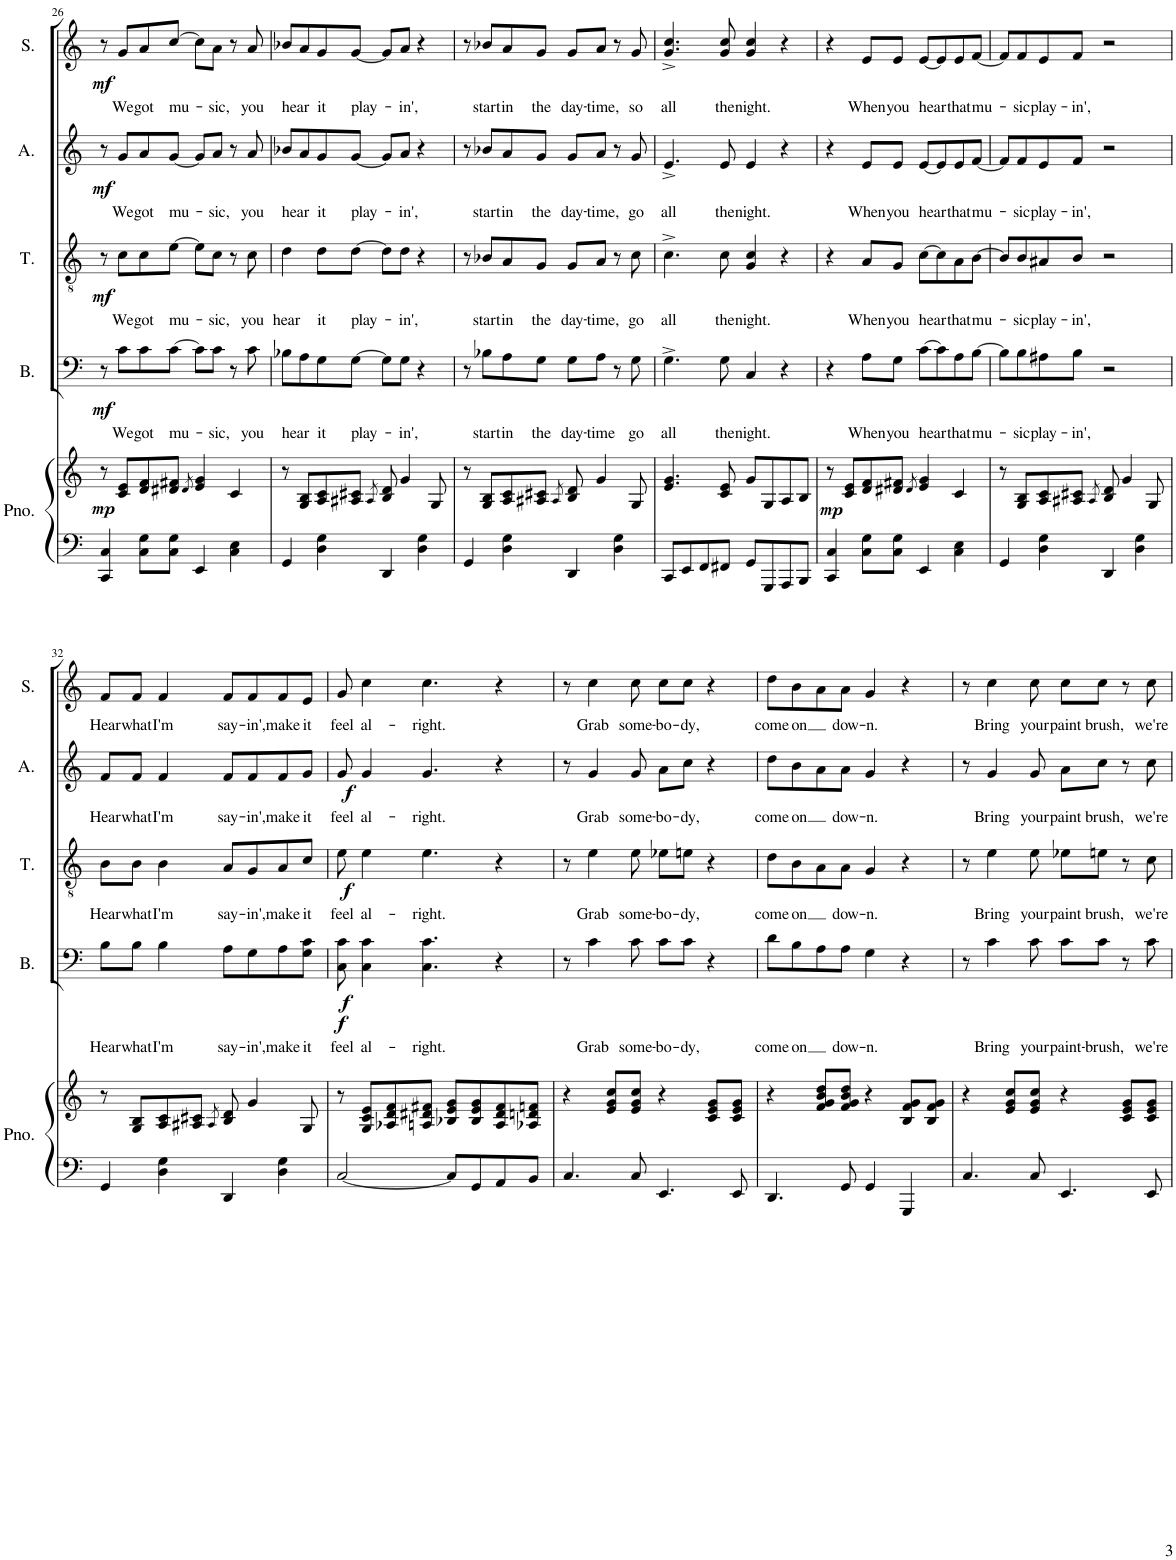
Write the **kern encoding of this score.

**kern	**kern	**dynam	**kern	**text	**dynam	**kern	**text	**dynam	**kern	**text	**dynam	**kern	**text	**dynam
*part5	*part5	*part5	*part4	*part4	*part4	*part3	*part3	*part3	*part2	*part2	*part2	*part1	*part1	*part1
*staff6	*staff5	*staff5/6	*staff4	*staff4	*staff4	*staff3	*staff3	*staff3	*staff2	*staff2	*staff2	*staff1	*staff1	*staff1
*I"Piano	*	*	*I"Bass	*	*	*I"Tenor	*	*	*I"Alto	*	*	*I"Soprano	*	*
*I'Pno.	*	*	*I'B.	*	*	*I'T.	*	*	*I'A.	*	*	*I'S.	*	*
!!LO:PB:g=z
*clefF4	*clefG2	*	*clefF4	*	*	*clefGv2	*	*	*clefG2	*	*	*clefG2	*	*
*k[]	*k[]	*	*k[]	*	*	*k[]	*	*	*k[]	*	*	*k[]	*	*
*M2/2	*M2/2	*	*M2/2	*	*	*M2/2	*	*	*M2/2	*	*	*M2/2	*	*
*met(c|)	*met(c|)	*	*met(c|)	*	*	*met(c|)	*	*	*met(c|)	*	*	*met(c|)	*	*
=26	=26	=26	=26	=26	=26	=26	=26	=26	=26	=26	=26	=26	=26	=26
!	!	!LO:DY:b	!	!	!LO:DY:b	!	!	!LO:DY:b	!	!	!LO:DY:b	!	!	!LO:DY:b
4CC/ 4C/	8r	mp	8r	.	mf	8r	.	mf	8r	.	mf	8r	.	mf
!	!	!	!	!LO:LY:b	!	!	!LO:LY:b	!	!	!LO:LY:b	!	!	!LO:LY:b	!
.	8c/ 8e/L	.	8c\L	We	.	8c\L	We	.	8g/L	We	.	8g/L	We	.
!	!	!	!	!LO:LY:b	!	!	!LO:LY:b	!	!	!LO:LY:b	!	!	!LO:LY:b	!
8C\ 8G\L	8d/ 8f/	.	8c\	got	.	8c\	got	.	8a/	got	.	8a/	got	.
!	!	!	!	!LO:LY:b	!	!	!LO:LY:b	!	!	!LO:LY:b	!	!	!LO:LY:b	!
8C\ 8G\J	8d#X/ 8f#X/J	.	[8c\J	mu-	.	[8e\J	mu-	.	[8g/J	mu-	.	[8cc/J	mu-	.
.	8qd#/	.	.	.	.	.	.	.	.	.	.	.	.	.
4EE/	4e/ 4g/	.	8c\L]	.	.	8e\L]	.	.	8g/L]	.	.	8cc\L]	.	.
!	!	!	!	!LO:LY:b	!	!	!LO:LY:b	!	!	!LO:LY:b	!	!	!LO:LY:b	!
.	.	.	8c\J	-sic,	.	8c\J	-sic,	.	8a/J	-sic,	.	8a\J	-sic,	.
4C\ 4E\	4c/	.	8r	.	.	8r	.	.	8r	.	.	8r	.	.
!	!	!	!	!LO:LY:b	!	!	!LO:LY:b	!	!	!LO:LY:b	!	!	!LO:LY:b	!
.	.	.	8c\	you	.	8c\	you	.	8a/	you	.	8a/	you	.
=27	=27	=27	=27	=27	=27	=27	=27	=27	=27	=27	=27	=27	=27	=27
!	!	!	!	!LO:LY:b	!	!	!LO:LY:b	!	!	!LO:LY:b	!	!	!LO:LY:b	!
4GG/	8r	.	8B-X\L	hear	.	4d\	hear	.	8b-X/L	hear	.	8b-X/L	hear	.
.	8G/ 8B/L	.	8A\	.	.	.	.	.	8a/	.	.	8a/	.	.
!	!	!	!	!LO:LY:b	!	!	!LO:LY:b	!	!	!LO:LY:b	!	!	!LO:LY:b	!
4D\ 4G\	8A/ 8c/	.	8G\	it	.	8d\L	it	.	8g/	it	.	8g/	it	.
!	!	!	!	!LO:LY:b	!	!	!LO:LY:b	!	!	!LO:LY:b	!	!	!LO:LY:b	!
.	8A#X/ 8c#X/J	.	[8G\J	play-	.	[8d\J	play-	.	[8g/J	play-	.	[8g/J	play-	.
.	8qA#/	.	.	.	.	.	.	.	.	.	.	.	.	.
4DD/	8B/ 8d/	.	8G\L]	.	.	8d\L]	.	.	8g/L]	.	.	8g/L]	.	.
!	!	!	!	!LO:LY:b	!	!	!LO:LY:b	!	!	!LO:LY:b	!	!	!LO:LY:b	!
.	4g/	.	8G\J	-in',	.	8d\J	-in',	.	8a/J	-in',	.	8a/J	-in',	.
4D\ 4G\	.	.	4r	.	.	4r	.	.	4r	.	.	4r	.	.
.	8G/	.	.	.	.	.	.	.	.	.	.	.	.	.
=28	=28	=28	=28	=28	=28	=28	=28	=28	=28	=28	=28	=28	=28	=28
4GG/	8r	.	8r	.	.	8r	.	.	8r	.	.	8r	.	.
!	!	!	!	!LO:LY:b	!	!	!LO:LY:b	!	!	!LO:LY:b	!	!	!LO:LY:b	!
.	8G/ 8B/L	.	8B-X\L	start	.	8B-X/L	start	.	8b-X/L	start	.	8b-X/L	start	.
!	!	!	!	!LO:LY:b	!	!	!LO:LY:b	!	!	!LO:LY:b	!	!	!LO:LY:b	!
4D\ 4G\	8A/ 8c/	.	8A\	in	.	8A/	in	.	8a/	in	.	8a/	in	.
!	!	!	!	!LO:LY:b	!	!	!LO:LY:b	!	!	!LO:LY:b	!	!	!LO:LY:b	!
.	8A#X/ 8c#X/J	.	8G\J	the	.	8G/J	the	.	8g/J	the	.	8g/J	the	.
.	8qA#/	.	.	.	.	.	.	.	.	.	.	.	.	.
!	!	!	!	!LO:LY:b	!	!	!LO:LY:b	!	!	!LO:LY:b	!	!	!LO:LY:b	!
4DD/	8B/ 8d/	.	8G\L	day-	.	8G/L	day-	.	8g/L	day-	.	8g/L	day-	.
!	!	!	!	!LO:LY:b	!	!	!LO:LY:b	!	!	!LO:LY:b	!	!	!LO:LY:b	!
.	4g/	.	8A\J	-time	.	8A/J	-time,	.	8a/J	-time,	.	8a/J	-time,	.
4D\ 4G\	.	.	8r	.	.	8r	.	.	8r	.	.	8r	.	.
!	!	!	!	!LO:LY:b	!	!	!LO:LY:b	!	!	!LO:LY:b	!	!	!LO:LY:b	!
.	8G/	.	8G\	go	.	8c\	go	.	8g/	go	.	8g/	so	.
=29	=29	=29	=29	=29	=29	=29	=29	=29	=29	=29	=29	=29	=29	=29
!	!	!	!	!LO:LY:b	!	!	!LO:LY:b	!	!	!LO:LY:b	!	!	!LO:LY:b	!
8CC/L	4.e/ 4.g/	.	4.G^\	all	.	4.c^\	all	.	4.e^/	all	.	4.g/^ 4.cc/^	all	.
8EE/	.	.	.	.	.	.	.	.	.	.	.	.	.	.
8FF/	.	.	.	.	.	.	.	.	.	.	.	.	.	.
!	!	!	!	!LO:LY:b	!	!	!LO:LY:b	!	!	!LO:LY:b	!	!	!LO:LY:b	!
8FF#X/J	8c/ 8e/	.	8G\	the	.	8c\	the	.	8e/	the	.	8g/ 8cc/	the	.
!	!	!	!	!LO:LY:b	!	!	!LO:LY:b	!	!	!LO:LY:b	!	!	!LO:LY:b	!
8GG/L	8g/L	.	4C/	night.	.	4G/ 4c/	night.	.	4e/	night.	.	4g/ 4cc/	night.	.
8GGG/	8G/	.	.	.	.	.	.	.	.	.	.	.	.	.
8AAA/	8A/	.	4r	.	.	4r	.	.	4r	.	.	4r	.	.
8BBB/J	8B/J	.	.	.	.	.	.	.	.	.	.	.	.	.
=30	=30	=30	=30	=30	=30	=30	=30	=30	=30	=30	=30	=30	=30	=30
!	!	!LO:DY:b	!	!	!	!	!	!	!	!	!	!	!	!
4CC/ 4C/	8r	mp	4r	.	.	4r	.	.	4r	.	.	4r	.	.
.	8c/ 8e/L	.	.	.	.	.	.	.	.	.	.	.	.	.
!	!	!	!	!LO:LY:b	!	!	!LO:LY:b	!	!	!LO:LY:b	!	!	!LO:LY:b	!
8C\ 8G\L	8d/ 8f/	.	8A\L	When	.	8A/L	When	.	8e/L	When	.	8e/L	When	.
!	!	!	!	!LO:LY:b	!	!	!LO:LY:b	!	!	!LO:LY:b	!	!	!LO:LY:b	!
8C\ 8G\J	8d#X/ 8f#X/J	.	8G\J	you	.	8G/J	you	.	8e/J	you	.	8e/J	you	.
.	8qd#/	.	.	.	.	.	.	.	.	.	.	.	.	.
!	!	!	!	!LO:LY:b	!	!	!LO:LY:b	!	!	!LO:LY:b	!	!	!LO:LY:b	!
4EE/	4e/ 4g/	.	[8c\L	hear	.	[8c\L	hear	.	[8e/L	hear	.	[8e/L	hear	.
.	.	.	8c\]	.	.	8c\]	.	.	8e/]	.	.	8e/]	.	.
!	!	!	!	!LO:LY:b	!	!	!LO:LY:b	!	!	!LO:LY:b	!	!	!LO:LY:b	!
4C\ 4E\	4c/	.	8A\	that	.	8A\	that	.	8e/	that	.	8e/	that	.
!	!	!	!	!LO:LY:b	!	!	!LO:LY:b	!	!	!LO:LY:b	!	!	!LO:LY:b	!
.	.	.	[8B\J	mu-	.	[8B\J	mu-	.	[8f/J	mu-	.	[8f/J	mu-	.
=31	=31	=31	=31	=31	=31	=31	=31	=31	=31	=31	=31	=31	=31	=31
4GG/	8r	.	8B\L]	.	.	8B/L]	.	.	8f/L]	.	.	8f/L]	.	.
!	!	!	!	!LO:LY:b	!	!	!LO:LY:b	!	!	!LO:LY:b	!	!	!LO:LY:b	!
.	8G/ 8B/L	.	8B\	-sic	.	8B/	-sic	.	8f/	-sic	.	8f/	-sic	.
!	!	!	!	!LO:LY:b	!	!	!LO:LY:b	!	!	!LO:LY:b	!	!	!LO:LY:b	!
4D\ 4G\	8A/ 8c/	.	8A#X\	play-	.	8A#X/	play-	.	8e/	play-	.	8e/	play-	.
!	!	!	!	!LO:LY:b	!	!	!LO:LY:b	!	!	!LO:LY:b	!	!	!LO:LY:b	!
.	8A#X/ 8c#X/J	.	8B\J	-in',	.	8B/J	-in',	.	8f/J	-in',	.	8f/J	-in',	.
.	8qA#/	.	.	.	.	.	.	.	.	.	.	.	.	.
4DD/	8B/ 8d/	.	2r	.	.	2r	.	.	2r	.	.	2r	.	.
.	4g/	.	.	.	.	.	.	.	.	.	.	.	.	.
4D\ 4G\	.	.	.	.	.	.	.	.	.	.	.	.	.	.
.	8G/	.	.	.	.	.	.	.	.	.	.	.	.	.
!!LO:LB:g=z
=32	=32	=32	=32	=32	=32	=32	=32	=32	=32	=32	=32	=32	=32	=32
!	!	!	!	!LO:LY:b	!	!	!LO:LY:b	!	!	!LO:LY:b	!	!	!LO:LY:b	!
4GG/	8r	.	8B\L	Hear	.	8B\L	Hear	.	8f/L	Hear	.	8f/L	Hear	.
!	!	!	!	!LO:LY:b	!	!	!LO:LY:b	!	!	!LO:LY:b	!	!	!LO:LY:b	!
.	8G/ 8B/L	.	8B\J	what	.	8B\J	what	.	8f/J	what	.	8f/J	what	.
!	!	!	!	!LO:LY:b	!	!	!LO:LY:b	!	!	!LO:LY:b	!	!	!LO:LY:b	!
4D\ 4G\	8A/ 8c/	.	4B\	I'm	.	4B\	I'm	.	4f/	I'm	.	4f/	I'm	.
.	8A#X/ 8c#X/J	.	.	.	.	.	.	.	.	.	.	.	.	.
.	8qA#/	.	.	.	.	.	.	.	.	.	.	.	.	.
!	!	!	!	!LO:LY:b	!	!	!LO:LY:b	!	!	!LO:LY:b	!	!	!LO:LY:b	!
4DD/	8B/ 8d/	.	8A\L	say-	.	8A/L	say-	.	8f/L	say-	.	8f/L	say-	.
!	!	!	!	!LO:LY:b	!	!	!LO:LY:b	!	!	!LO:LY:b	!	!	!LO:LY:b	!
.	4g/	.	8G\	-in',	.	8G/	-in',	.	8f/	-in',	.	8f/	-in',	.
!	!	!	!	!LO:LY:b	!	!	!LO:LY:b	!	!	!LO:LY:b	!	!	!LO:LY:b	!
4D\ 4G\	.	.	8A\	make	.	8A/	make	.	8f/	make	.	8f/	make	.
!	!	!	!	!LO:LY:b	!	!	!LO:LY:b	!	!	!LO:LY:b	!	!	!LO:LY:b	!
.	8G/	.	8G\ 8c\J	it	.	8c/J	it	.	8g/J	it	.	8e/J	it	.
=33	=33	=33	=33	=33	=33	=33	=33	=33	=33	=33	=33	=33	=33	=33
!	!	!	!	!LO:LY:b	!LO:DY:b	!	!LO:LY:b	!	!	!LO:LY:b	!	!	!LO:LY:b	!
!	!	!	!	!	!LO:DY:n=1:b	!	!	!LO:DY:b	!	!	!LO:DY:b	!	!	!
[2C/	8r	.	8C\ 8c\	feel	f f	8e\	feel	f	8g/	feel	f	8g/	feel	.
!	!	!	!	!LO:LY:b	!	!	!LO:LY:b	!	!	!LO:LY:b	!	!	!LO:LY:b	!
.	8G/ 8c/ 8e/L	.	4C\ 4c\	al-	.	4e\	al-	.	4g/	al-	.	4cc\	al-	.
.	8A-X/ 8d/ 8f/	.	.	.	.	.	.	.	.	.	.	.	.	.
!	!	!	!	!LO:LY:b	!	!	!LO:LY:b	!	!	!LO:LY:b	!	!	!LO:LY:b	!
.	8An/ 8d#X/ 8f#X/J	.	4.C\ 4.c\	-right.	.	4.e\	-right.	.	4.g/	-right.	.	4.cc\	-right.	.
8C/L]	8B-X/ 8e/ 8g/L	.	.	.	.	.	.	.	.	.	.	.	.	.
8GG/	8B-/ 8e/ 8g/	.	.	.	.	.	.	.	.	.	.	.	.	.
8AA/	8A/ 8d#/ 8f#/	.	4r	.	.	4r	.	.	4r	.	.	4r	.	.
8BB/J	8A-X/ 8dn/ 8fn/J	.	.	.	.	.	.	.	.	.	.	.	.	.
=34	=34	=34	=34	=34	=34	=34	=34	=34	=34	=34	=34	=34	=34	=34
4.C/	4r	.	8r	.	.	8r	.	.	8r	.	.	8r	.	.
!	!	!	!	!LO:LY:b	!	!	!LO:LY:b	!	!	!LO:LY:b	!	!	!LO:LY:b	!
.	.	.	4c\	Grab	.	4e\	Grab	.	4g/	Grab	.	4cc\	Grab	.
.	8e/ 8g/ 8cc/L	.	.	.	.	.	.	.	.	.	.	.	.	.
!	!	!	!	!LO:LY:b	!	!	!LO:LY:b	!	!	!LO:LY:b	!	!	!LO:LY:b	!
8C/	8e/ 8g/ 8cc/J	.	8c\	some-	.	8e\	some-	.	8g/	some-	.	8cc\	some-	.
!	!	!	!	!LO:LY:b	!	!	!LO:LY:b	!	!	!LO:LY:b	!	!	!LO:LY:b	!
4.EE/	4r	.	8c\L	-bo-	.	8e-X\L	-bo-	.	8a\L	-bo-	.	8cc\L	-bo-	.
!	!	!	!	!LO:LY:b	!	!	!LO:LY:b	!	!	!LO:LY:b	!	!	!LO:LY:b	!
.	.	.	8c\J	-dy,	.	8en\J	-dy,	.	8cc\J	-dy,	.	8cc\J	-dy,	.
.	8c/ 8e/ 8g/L	.	4r	.	.	4r	.	.	4r	.	.	4r	.	.
8EE/	8c/ 8e/ 8g/J	.	.	.	.	.	.	.	.	.	.	.	.	.
=35	=35	=35	=35	=35	=35	=35	=35	=35	=35	=35	=35	=35	=35	=35
!	!	!	!	!LO:LY:b	!	!	!LO:LY:b	!	!	!LO:LY:b	!	!	!LO:LY:b	!
4.DD/	4r	.	8d\L	come	.	8d\L	come	.	8dd\L	come	.	8dd\L	come	.
!	!	!	!	!LO:LY:b	!	!	!LO:LY:b	!	!	!LO:LY:b	!	!	!LO:LY:b	!
.	.	.	8B\	on	.	8B\	on	.	8b\	on	.	8b\	on	.
.	8f/ 8g/ 8b/ 8dd/L	.	8A\	.	.	8A\	.	.	8a\	.	.	8a\	.	.
!	!	!	!	!LO:LY:b	!	!	!LO:LY:b	!	!	!LO:LY:b	!	!	!LO:LY:b	!
8GG/	8f/ 8g/ 8b/ 8dd/J	.	8A\J	dow-	.	8A\J	dow-	.	8a\J	dow-	.	8a\J	dow-	.
!	!	!	!	!LO:LY:b	!	!	!LO:LY:b	!	!	!LO:LY:b	!	!	!LO:LY:b	!
4GG/	4r	.	4G\	-n.	.	4G/	-n.	.	4g/	-n.	.	4g/	-n.	.
4GGG/	8B/ 8f/ 8g/L	.	4r	.	.	4r	.	.	4r	.	.	4r	.	.
.	8B/ 8f/ 8g/J	.	.	.	.	.	.	.	.	.	.	.	.	.
=36	=36	=36	=36	=36	=36	=36	=36	=36	=36	=36	=36	=36	=36	=36
4.C/	4r	.	8r	.	.	8r	.	.	8r	.	.	8r	.	.
!	!	!	!	!LO:LY:b	!	!	!LO:LY:b	!	!	!LO:LY:b	!	!	!LO:LY:b	!
.	.	.	4c\	Bring	.	4e\	Bring	.	4g/	Bring	.	4cc\	Bring	.
.	8e/ 8g/ 8cc/L	.	.	.	.	.	.	.	.	.	.	.	.	.
!	!	!	!	!LO:LY:b	!	!	!LO:LY:b	!	!	!LO:LY:b	!	!	!LO:LY:b	!
8C/	8e/ 8g/ 8cc/J	.	8c\	your	.	8e\	your	.	8g/	your	.	8cc\	your	.
!	!	!	!	!LO:LY:b	!	!	!LO:LY:b	!	!	!LO:LY:b	!	!	!LO:LY:b	!
4.EE/	4r	.	8c\L	paint-	.	8e-X\L	paint	.	8a\L	paint	.	8cc\L	paint	.
!	!	!	!	!LO:LY:b	!	!	!LO:LY:b	!	!	!LO:LY:b	!	!	!LO:LY:b	!
.	.	.	8c\J	-brush,	.	8en\J	brush,	.	8cc\J	brush,	.	8cc\J	brush,	.
.	8c/ 8e/ 8g/L	.	8r	.	.	8r	.	.	8r	.	.	8r	.	.
!	!	!	!	!LO:LY:b	!	!	!LO:LY:b	!	!	!LO:LY:b	!	!	!LO:LY:b	!
8EE/	8c/ 8e/ 8g/J	.	8c\	we're	.	8c\	we're	.	8cc\	we're	.	8cc\	we're	.
=	=	=	=	=	=	=	=	=	=	=	=	=	=	=
*-	*-	*-	*-	*-	*-	*-	*-	*-	*-	*-	*-	*-	*-	*-
